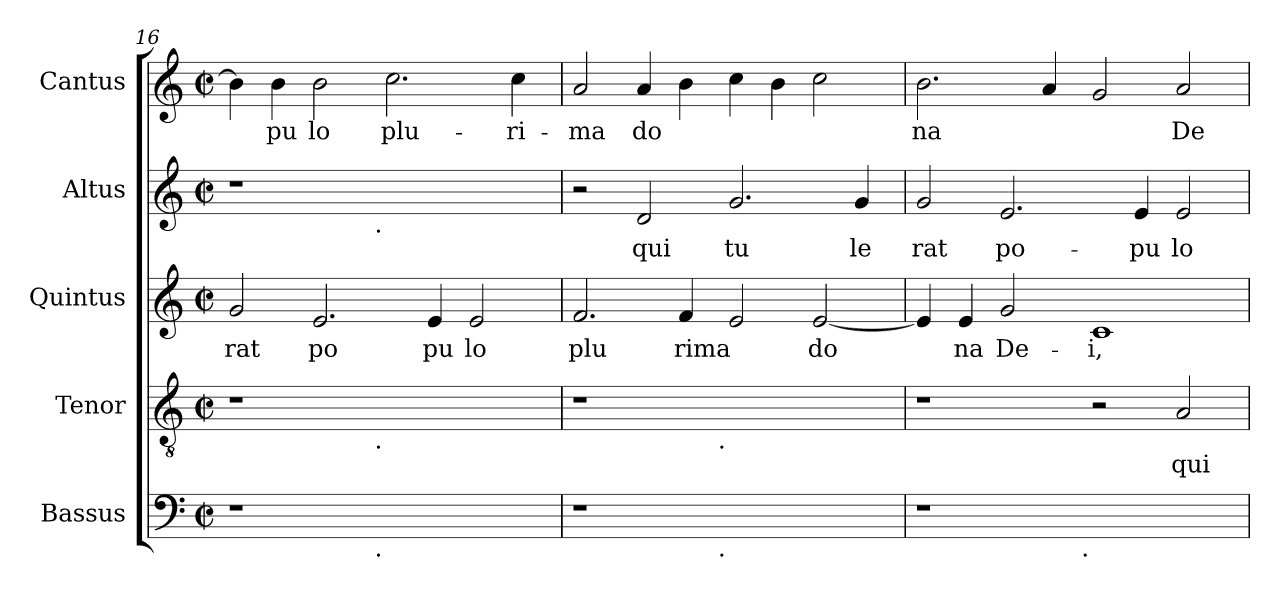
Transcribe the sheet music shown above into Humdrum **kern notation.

**kern	**kern	**text	**kern	**text	**kern	**text	**kern	**text
*part5	*part4	*part4	*part3	*part3	*part2	*part2	*part1	*part1
*staff5	*staff4	*staff4	*staff3	*staff3	*staff2	*staff2	*staff1	*staff1
*I"Bassus	*I"Tenor	*	*I"Quintus	*	*I"Altus	*	*I"Cantus	*
*clefF4	*clefGv2	*	*clefG2	*	*clefG2	*	*clefG2	*
*k[]	*k[]	*	*k[]	*	*k[]	*	*k[]	*
*C:	*C:	*	*C:	*	*C:	*	*C:	*
*M2/2	*M2/2	*	*M2/2	*	*M2/2	*	*M2/2	*
*met(c|)	*met(c|)	*	*met(c|)	*	*met(c|)	*	*met(c|)	*
=16	=16	=16	=16	=16	=16	=16	=16	=16
!	!	!	!	!LO:LY:b:cj	!	!	!	!LO:LY:b:cj
*^	*^	*	*	*	*^	*	*	*
1r	2ryy	1r	2ryy	.	2g/	rat	1r	2ryy	.	4b\]	--
!	!	!	!	!	!	!	!	!	!	!	!LO:LY:b:cj
.	.	.	.	.	.	.	.	.	.	4b\	-pu
!	!	!	!	!	!	!LO:LY:b:cj	!	!	!	!	!LO:LY:b:cj
.	4...ryy	.	4...ryy	.	2.e/	po	.	4...ryy	.	2b\	lo
!	!	!	!	!	!	!	!	!LO:TX:b:t=.	!	!	!
!	!	!	!LO:TX:b:t=.	!	!	!	!	!	!	!	!
!	!LO:TX:b:t=.	!	!	!	!	!	!	!	!	!	!
.	1ryy	.	1ryy	.	.	.	.	1ryy	.	.	.
!	!	!	!	!	!	!	!	!	!	!	!LO:LY:b:cj
1ryy	.	1ryy	.	.	.	.	1ryy	.	.	2.cc\	plu-
!	!	!	!	!	!	!LO:LY:b:cj	!	!	!	!	!
.	.	.	.	.	4e/	pu	.	.	.	.	.
!	!	!	!	!	!	!LO:LY:b:cj	!	!	!	!	!
.	.	.	.	.	2e/	lo	.	.	.	.	.
!	!	!	!	!	!	!	!	!	!	!	!LO:LY:b:cj
.	.	.	.	.	.	.	.	.	.	4cc\	-ri-
.	32ryy	.	32ryy	.	.	.	.	32ryy	.	.	.
=17	=17	=17	=17	=17	=17	=17	=17	=17	=17	=17	=17
!	!	!	!	!	!	!LO:LY:b:cj	!	!	!	!	!LO:LY:b:cj
*	*	*	*	*	*	*	*v	*v	*	*	*
1r	2ryy	1r	2ryy	.	2.f/	plu	2r	.	2a/	-ma
!	!	!	!	!	!	!	!	!LO:LY:b:cj	!	!LO:LY:b:cj
.	4...ryy	.	4...ryy	.	.	.	2d/	qui	4a/	do-
!	!	!	!	!	!	!LO:LY:b:cj	!	!	!	!LO:LY:b:cj
.	.	.	.	.	4f/	rima	.	.	4b\	--
!	!	!	!LO:TX:b:t=.	!	!	!	!	!	!	!
!	!LO:TX:b:t=.	!	!	!	!	!	!	!	!	!
.	1ryy	.	1ryy	.	.	.	.	.	.	.
!	!	!	!	!	!	!LO:LY:b:cj	!	!LO:LY:b:cj	!	!LO:LY:b:cj
1ryy	.	1ryy	.	.	2e/	.	2.g/	tu	4cc\	--
!	!	!	!	!	!	!	!	!	!	!LO:LY:b:cj
.	.	.	.	.	.	.	.	.	4b\	--
!	!	!	!	!	!	!LO:LY:b:cj	!	!	!	!LO:LY:b:cj
.	.	.	.	.	[>2e/	do	.	.	2cc\	--
!	!	!	!	!	!	!	!	!LO:LY:b:cj	!	!
.	.	.	.	.	.	.	4g/	le	.	.
.	32ryy	.	32ryy	.	.	.	.	.	.	.
!!LO:PB:g=z
=18	=18	=18	=18	=18	=18	=18	=18	=18	=18	=18
!	!	!	!	!	!	!LO:LY:b:cj	!	!LO:LY:b:cj	!	!LO:LY:b:cj
*	*	*v	*v	*	*	*	*	*	*	*
1r	2ryy	1r	.	4e/]	.	2g/	rat	2.b\	-na
!	!	!	!	!	!LO:LY:b:cj	!	!	!	!
.	.	.	.	4e/	na	.	.	.	.
!	!	!	!	!	!LO:LY:b:cj	!	!LO:LY:b:cj	!	!
.	4...ryy	.	.	2g/	De-	2.e/	po-	.	.
!	!	!	!	!	!	!	!	!	!LO:LY:b:cj
.	.	.	.	.	.	.	.	4a/	.
!	!LO:TX:b:t=.	!	!	!	!	!	!	!	!
.	1ryy	.	.	.	.	.	.	.	.
!	!	!	!	!	!LO:LY:b:cj	!	!	!	!LO:LY:b:cj
1ryy	.	2r	.	1c	-i,	.	.	2g/	.
!	!	!	!	!	!	!	!LO:LY:b:cj	!	!
.	.	.	.	.	.	4e/	-pu	.	.
!	!	!	!LO:LY:b:cj	!	!	!	!LO:LY:b:cj	!	!LO:LY:b:cj
.	.	2A/	qui	.	.	2e/	lo	2a/	De
.	32ryy	.	.	.	.	.	.	.	.
*v	*v	*	*	*	*	*	*	*	*
=	=	=	=	=	=	=	=	=
*-	*-	*-	*-	*-	*-	*-	*-	*-
